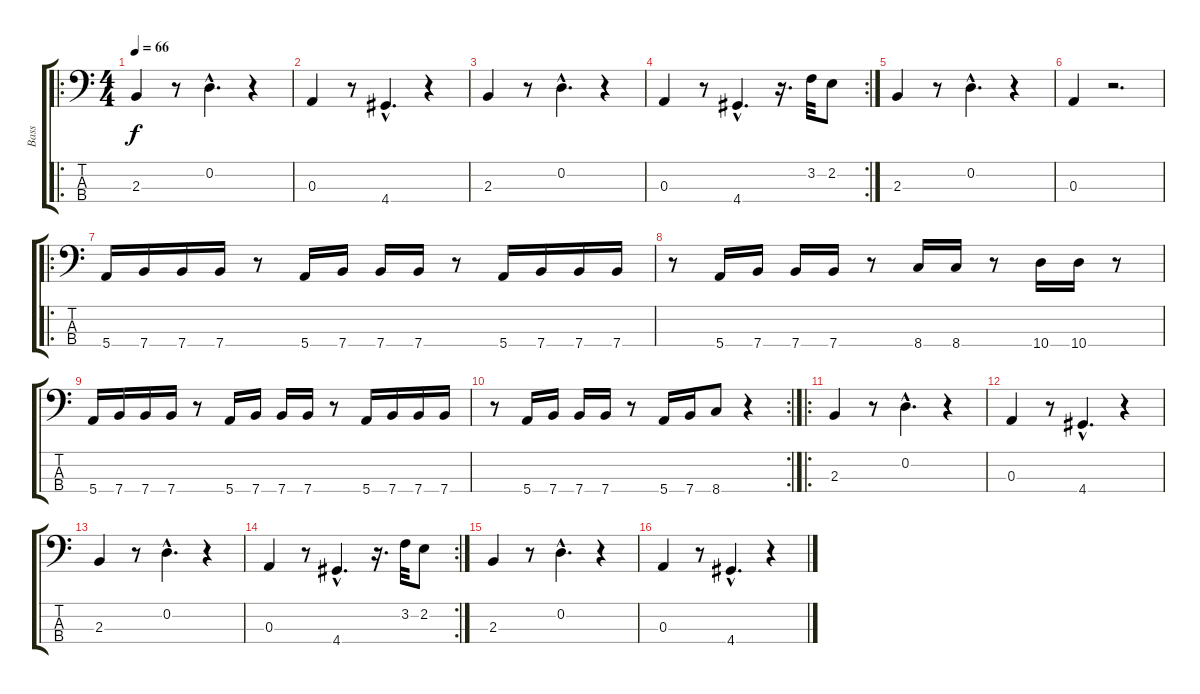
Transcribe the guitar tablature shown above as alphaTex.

\track ("Bass" "Bass") {instrument electricbassfinger}
\staff {score tabs}
\tuning (G2 D2 A1 E1) {hide}
\ro
\ts (4 4)
\tempo 66
\clef f4
\ks c
2.3.4{dy f instrument electricbassfinger} r.8 0.2{hac}.4{d} r.4 |
0.3.4 r.8 4.4{hac}.4{d} r.4 |
2.3.4 r.8 0.2{hac}.4{d} r.4 |
\rc 2
0.3.4 r.8 4.4{hac}.4{d} r.16{d} 3.2.32 2.2.8 |
2.3.4 r.8 0.2{hac}.4{d} r.4 |
0.3.4 r.2{d} |
\ro
5.4.16 7.4.16 7.4.16 7.4.16 r.8 5.4.16 7.4.16 7.4.16 7.4.16 r.8 5.4.16 7.4.16 7.4.16 7.4.16 |
r.8 5.4.16 7.4.16 7.4.16 7.4.16 r.8 8.4.16 8.4.16 r.8 10.4.16 10.4.16 r.8 |
5.4.16 7.4.16 7.4.16 7.4.16 r.8 5.4.16 7.4.16 7.4.16 7.4.16 r.8 5.4.16 7.4.16 7.4.16 7.4.16 |
\rc 2
r.8 5.4.16 7.4.16 7.4.16 7.4.16 r.8 5.4.16 7.4.16 8.4.8 r.4 |
\ro
2.3.4 r.8 0.2{hac}.4{d} r.4 |
0.3.4 r.8 4.4{hac}.4{d} r.4 |
2.3.4 r.8 0.2{hac}.4{d} r.4 |
\rc 2
0.3.4 r.8 4.4{hac}.4{d} r.16{d} 3.2.32 2.2.8 |
2.3.4 r.8 0.2{hac}.4{d} r.4 |
0.3.4 r.8 4.4{hac}.4{d} r.4
